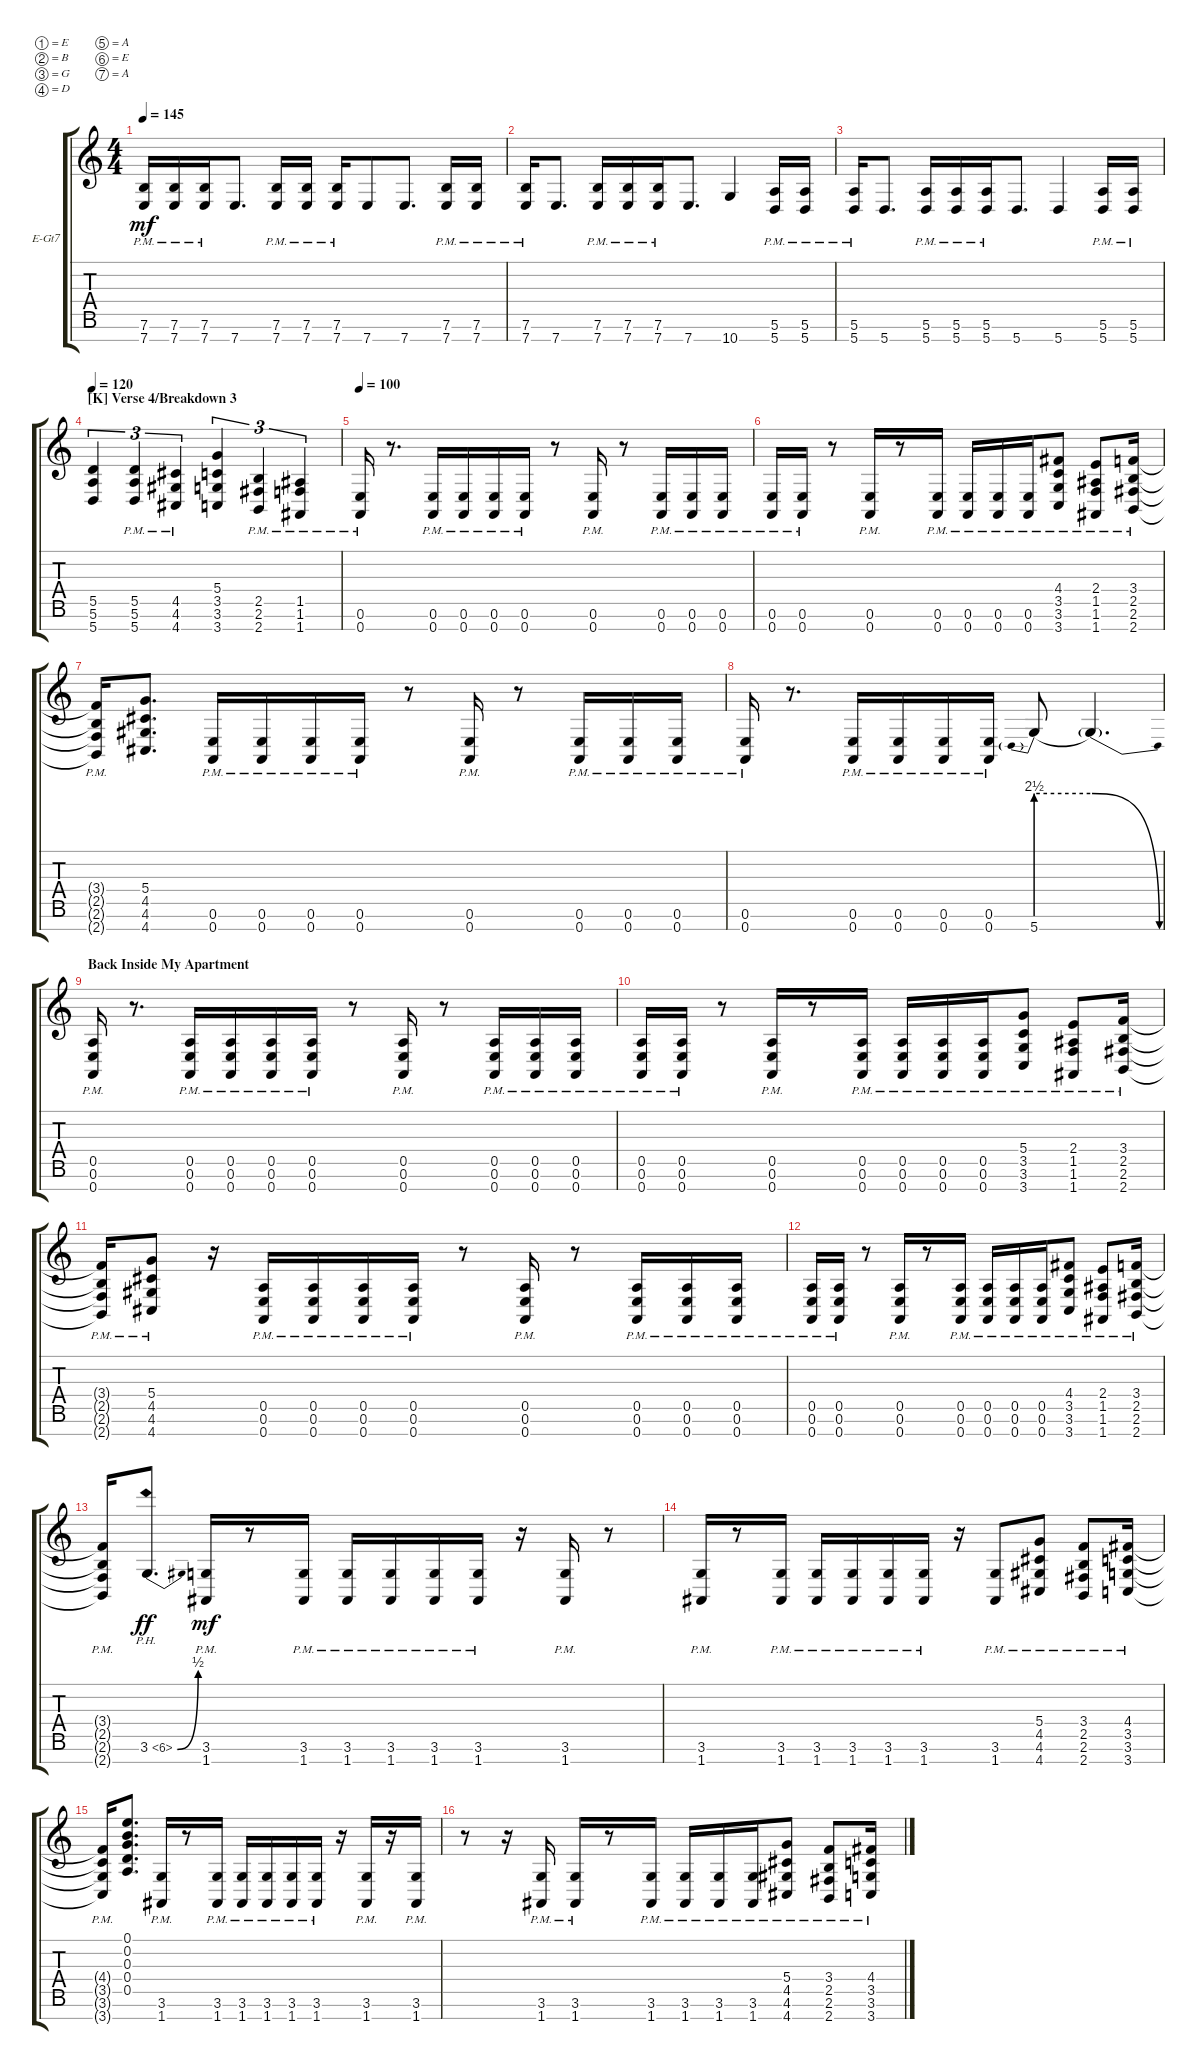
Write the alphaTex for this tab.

\defaultSystemsLayout 4
\bracketExtendMode groupsimilarinstruments
\firstSystemTrackNameOrientation horizontal
\otherSystemsTrackNameOrientation horizontal
\track ("Dan Braunstein" "E-Gt7") {instrument distortionguitar}
\staff {score tabs}
\tuning (E4 B3 G3 D3 A2 E2 A1)
\ts (4 4)
\tempo 145
\clef g2
\ks c
(7.7{pm} 7.6{pm}).16{dy mf} (7.6{pm} 7.7{pm}).16 (7.7{pm} 7.6{pm}).16 7.7.8{d} (7.7{pm} 7.6{pm}).16 (7.7{pm} 7.6{pm}).16 (7.7{pm} 7.6{pm}).16 7.7.8 7.7.8{d} (7.7{pm} 7.6{pm}).16 (7.7{pm} 7.6{pm}).16 |
(7.7{pm} 7.6{pm}).16 7.7.8{d} (7.7{pm} 7.6{pm}).16 (7.7{pm} 7.6{pm}).16 (7.7{pm} 7.6{pm}).16 7.7.8{d} 10.7.4 (5.7{pm} 5.6{pm}).16 (5.6{pm} 5.7{pm}).16 |
(5.7{pm} 5.6{pm}).16 5.7.8{d} (5.7{pm} 5.6{pm}).16 (5.7{pm} 5.6{pm}).16 (5.7{pm} 5.6{pm}).16 5.7.8{d} 5.7.4 (5.7{pm} 5.6{pm}).16 (5.7{pm} 5.6{pm}).16 |
\section ("K" "Verse 4/Breakdown 3")
\tempo 120
(5.7 5.6 5.5).4{tu (3 2)} (5.7{pm} 5.6{pm} 5.5{pm}).4{tu (3 2)} (4.6{pm} 4.7{pm} 4.5{pm}).4{tu (3 2)} (3.7 3.6 3.5 5.4).4{tu (3 2)} (2.7{pm} 2.6{pm} 2.5{pm}).4{tu (3 2)} (1.5{pm} 1.6{pm} 1.7{pm}).4{tu (3 2)} |
\tempo 100
(0.7{pm} 0.6{pm}).16 r.8{d} (0.7{pm} 0.6{pm}).16 (0.7{pm} 0.6{pm}).16 (0.7{pm} 0.6{pm}).16 (0.7{pm} 0.6{pm}).16 r.8 (0.7{pm} 0.6{pm}).16 r.8 (0.7{pm} 0.6{pm}).16 (0.7{pm} 0.6{pm}).16 (0.7{pm} 0.6{pm}).16 |
(0.7{pm} 0.6{pm}).16 (0.7{pm} 0.6{pm}).16 r.8 (0.7{pm} 0.6{pm}).16 r.8 (0.7{pm} 0.6{pm}).16 (0.7{pm} 0.6{pm}).16 (0.7{pm} 0.6{pm}).16 (0.7{pm} 0.6{pm}).16 (3.7{pm} 3.6{pm} 3.5{pm} 4.4{pm}).8 (1.7{pm} 1.6{pm} 1.5{pm} 2.4{pm}).8 (2.7{pm} 2.6{pm} 2.5{pm} 3.4{pm}).16 |
(2.7{pm t} 2.6{pm t} 2.5{pm t} 3.4{pm t}).16 (4.7 4.6 4.5 5.4).8{d} (0.7{pm} 0.6{pm}).16 (0.7{pm} 0.6{pm}).16 (0.7{pm} 0.6{pm}).16 (0.7{pm} 0.6{pm}).16 r.8 (0.7{pm} 0.6{pm}).16 r.8 (0.7{pm} 0.6{pm}).16 (0.7{pm} 0.6{pm}).16 (0.7{pm} 0.6{pm}).16 |
(0.7{pm} 0.6{pm}).16 r.8{d} (0.7{pm} 0.6{pm}).16 (0.7{pm} 0.6{pm}).16 (0.7{pm} 0.6{pm}).16 (0.7{pm} 0.6{pm}).16 5.7{be (prebend 0 10 60 10)}.8 5.7{be (release 0 10 59.4 0) t}.4{d} |
\section ("" "Back Inside My Apartment")
(0.7{pm} 0.6{pm} 0.5{pm}).16 r.8{d} (0.7{pm} 0.6{pm} 0.5{pm}).16 (0.7{pm} 0.6{pm} 0.5{pm}).16 (0.7{pm} 0.6{pm} 0.5{pm}).16 (0.7{pm} 0.6{pm} 0.5{pm}).16 r.8 (0.7{pm} 0.6{pm} 0.5{pm}).16 r.8 (0.7{pm} 0.6{pm} 0.5{pm}).16 (0.7{pm} 0.6{pm} 0.5{pm}).16 (0.7{pm} 0.6{pm} 0.5{pm}).16 |
(0.7{pm} 0.6{pm} 0.5{pm}).16 (0.7{pm} 0.6{pm} 0.5{pm}).16 r.8 (0.7{pm} 0.6{pm} 0.5{pm}).16 r.8 (0.7{pm} 0.6{pm} 0.5{pm}).16 (0.7{pm} 0.6{pm} 0.5{pm}).16 (0.7{pm} 0.6{pm} 0.5{pm}).16 (0.7{pm} 0.6{pm} 0.5{pm}).16 (3.7{pm} 3.6{pm} 3.5{pm} 5.4{pm}).8 (1.7{pm} 1.6{pm} 1.5{pm} 2.4{pm}).8 (2.7{pm} 2.6{pm} 2.5{pm} 3.4{pm}).16 |
(3.4{pm t} 2.5{pm t} 2.6{pm t} 2.7{pm t}).16 (4.7{pm} 4.6{pm} 4.5{pm} 5.4{pm}).8 r.16 (0.7{pm} 0.6{pm} 0.5{pm}).16 (0.7{pm} 0.6{pm} 0.5{pm}).16 (0.7{pm} 0.6{pm} 0.5{pm}).16 (0.7{pm} 0.6{pm} 0.5{pm}).16 r.8 (0.7{pm} 0.6{pm} 0.5{pm}).16 r.8 (0.7{pm} 0.6{pm} 0.5{pm}).16 (0.7{pm} 0.6{pm} 0.5{pm}).16 (0.7{pm} 0.6{pm} 0.5{pm}).16 |
(0.7{pm} 0.6{pm} 0.5{pm}).16 (0.7{pm} 0.6{pm} 0.5{pm}).16 r.8 (0.7{pm} 0.6{pm} 0.5{pm}).16 r.8 (0.7{pm} 0.6{pm} 0.5{pm}).16 (0.7{pm} 0.6{pm} 0.5{pm}).16 (0.7{pm} 0.6{pm} 0.5{pm}).16 (0.7{pm} 0.6{pm} 0.5{pm}).16 (3.7{pm} 3.6{pm} 3.5{pm} 4.4{pm}).8 (1.7{pm} 1.6{pm} 1.5{pm} 2.4{pm}).8 (2.7{pm} 2.6{pm} 2.5{pm} 3.4{pm}).16 |
(3.4{pm t} 2.5{pm t} 2.6{pm t} 2.7{pm t}).16 3.6{be (bend 0 0 14.399999999999999 2) ph 3}.8{d dy ff} (1.7{pm} 3.6{pm}).16{dy mf} r.8 (1.7{pm} 3.6{pm}).16 (1.7{pm} 3.6{pm}).16 (1.7{pm} 3.6{pm}).16 (1.7{pm} 3.6{pm}).16 (1.7{pm} 3.6{pm}).16 r.16 (1.7{pm} 3.6{pm}).16 r.8 |
(1.7{pm} 3.6{pm}).16 r.8 (1.7{pm} 3.6{pm}).16 (1.7{pm} 3.6{pm}).16 (1.7{pm} 3.6{pm}).16 (1.7{pm} 3.6{pm}).16 (1.7{pm} 3.6{pm}).16 r.16 (1.7{pm} 3.6{pm}).8 (4.7{pm} 4.6{pm} 4.5{pm} 5.4{pm}).8 (2.7{pm} 2.6{pm} 2.5{pm} 3.4{pm}).8 (3.7{pm} 3.6{pm} 3.5{pm} 4.4{pm}).16 |
(4.4{pm t} 3.5{pm t} 3.6{pm t} 3.7{pm t}).16 (0.1 0.2 0.3 0.4 0.5).8{d} (1.7{pm} 3.6{pm}).16 r.8 (1.7{pm} 3.6{pm}).16 (1.7{pm} 3.6{pm}).16 (1.7{pm} 3.6{pm}).16 (1.7{pm} 3.6{pm}).16 (1.7{pm} 3.6{pm}).16 r.16 (1.7{pm} 3.6{pm}).16 r.16 (1.7{pm} 3.6{pm}).16 |
r.8 r.16 (1.7{pm} 3.6{pm}).16 (1.7{pm} 3.6{pm}).16 r.8 (1.7{pm} 3.6{pm}).16 (1.7{pm} 3.6{pm}).16 (1.7{pm} 3.6{pm}).16 (1.7{pm} 3.6{pm}).16 (4.7{pm} 5.4{pm} 4.6{pm} 4.5{pm}).8 (2.7{pm} 3.4{pm} 2.5{pm} 2.6{pm}).8 (3.7{pm} 4.4{pm} 3.6{pm} 3.5{pm}).16
